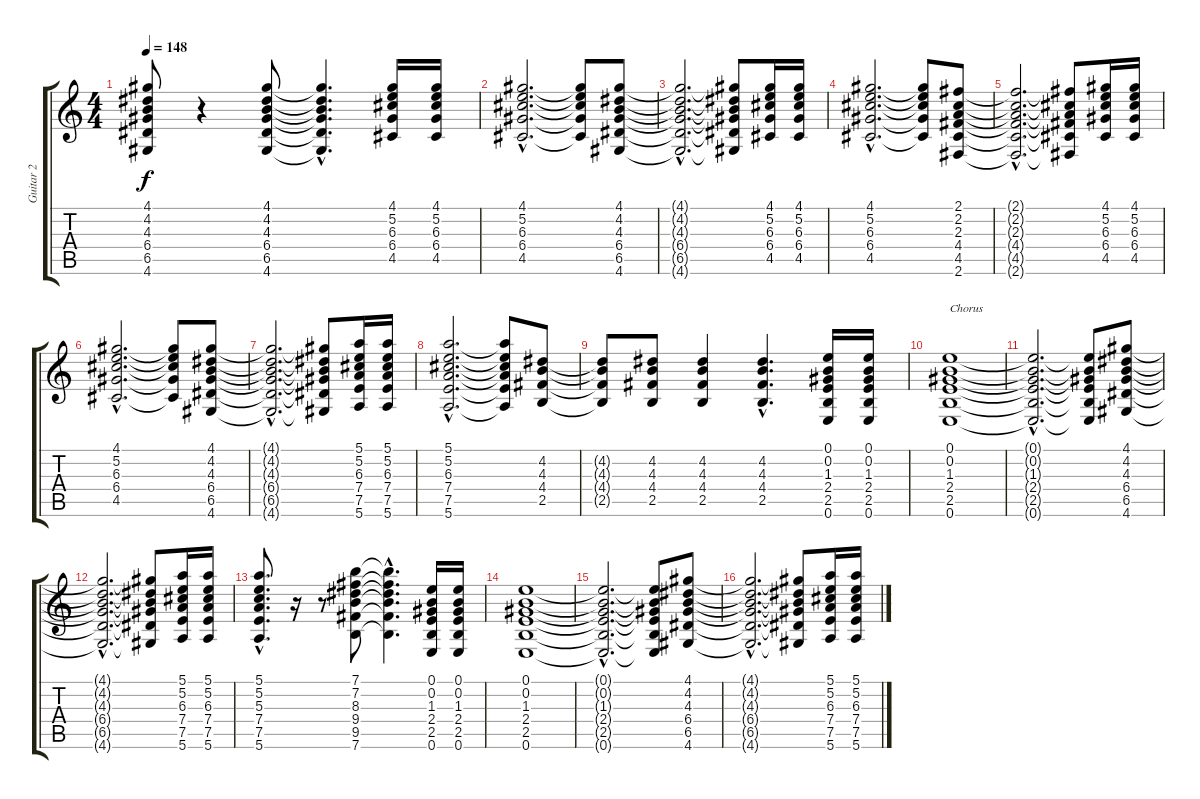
\track ("Guitar 2" "Guitar 2") {instrument overdrivenguitar}
\staff {score tabs}
\tuning (E4 B3 G3 D3 A2 E2) {hide}
\ts (4 4)
\tempo 148
\clef g2
\ks c
(4.1 4.2 4.3 6.4 6.5 4.6).8{dy f} r.4 (4.1 4.2 4.3 6.4 6.5 4.6).8 (4.1{hac t} 4.2{hac t} 4.3{hac t} 6.4{hac t} 6.5{hac t} 4.6{hac t}).4{d} (4.1 5.2 6.3 6.4 4.5).16 (4.1 5.2 6.3 6.4 4.5).16 |
(4.1{hac} 5.2{hac} 6.3{hac} 6.4{hac} 4.5{hac}).2{d} (4.1{t} 5.2{t} 6.3{t} 6.4{t} 4.5{t}).8 (4.1 4.2 4.3 6.4 6.5 4.6).8 |
(4.1{hac t} 4.2{hac t} 4.3{hac t} 6.4{hac t} 6.5{hac t} 4.6{hac t}).2{d} (4.1{t} 4.2{t} 4.3{t} 6.4{t} 6.5{t} 4.6{t}).8 (4.1 5.2 6.3 6.4 4.5).16 (4.1 5.2 6.3 6.4 4.5).16 |
(4.1{hac} 5.2{hac} 6.3{hac} 6.4{hac} 4.5{hac}).2{d} (4.1{t} 5.2{t} 6.3{t} 6.4{t} 4.5{t}).8 (2.1 2.2 2.3 4.4 4.5 2.6).8 |
(2.1{hac t} 2.2{hac t} 2.3{hac t} 4.4{hac t} 4.5{hac t} 2.6{hac t}).2{d} (2.1{t} 2.2{t} 2.3{t} 4.4{t} 4.5{t} 2.6{t}).8 (4.1 5.2 6.3 6.4 4.5).16 (4.1 5.2 6.3 6.4 4.5).16 |
(4.1{hac} 5.2{hac} 6.3{hac} 6.4{hac} 4.5{hac}).2{d} (4.1{t} 5.2{t} 6.3{t} 6.4{t} 4.5{t}).8 (4.1 4.2 4.3 6.4 6.5 4.6).8 |
(4.1{hac t} 4.2{hac t} 4.3{hac t} 6.4{hac t} 6.5{hac t} 4.6{hac t}).2{d} (4.1{t} 4.2{t} 4.3{t} 6.4{t} 6.5{t} 4.6{t}).8 (5.1 5.2 6.3 7.4 7.5 5.6).16 (5.1 5.2 6.3 7.4 7.5 5.6).16 |
(5.1{hac} 5.2{hac} 6.3{hac} 7.4{hac} 7.5{hac} 5.6{hac}).2{d} (5.1{t} 5.2{t} 6.3{t} 7.4{t} 7.5{t} 5.6{t}).8 (4.2 4.3 4.4 2.5).8 |
(4.2{t} 4.3{t} 4.4{t} 2.5{t}).8 (4.2 4.3 4.4 2.5).8 (4.2 4.3 4.4 2.5).4 (4.2{hac} 4.3{hac} 4.4{hac} 2.5{hac}).4{d} (0.1 0.2 1.3 2.4 2.5 0.6).16 (0.1 0.2 1.3 2.4 2.5 0.6).16 |
(0.1 0.2 1.3 2.4 2.5 0.6).1{txt "Chorus"} |
(0.1{hac t} 0.2{hac t} 1.3{hac t} 2.4{hac t} 2.5{hac t} 0.6{hac t}).2{d} (0.1{t} 0.2{t} 1.3{t} 2.4{t} 2.5{t} 0.6{t}).8 (4.1 4.2 4.3 6.4 6.5 4.6).8 |
(4.1{hac t} 4.2{hac t} 4.3{hac t} 6.4{hac t} 6.5{hac t} 4.6{hac t}).2{d} (4.1{t} 4.2{t} 4.3{t} 6.4{t} 6.5{t} 4.6{t}).8 (5.1 5.2 6.3 7.4 7.5 5.6).16 (5.1 5.2 6.3 7.4 7.5 5.6).16 |
(5.1{hac} 5.2{hac} 5.3{hac} 7.4{hac} 7.5{hac} 5.6{hac}).8{d} r.16 r.8 (7.1 7.2 8.3 9.4 9.5 7.6).8 (7.1{hac t} 7.2{hac t} 8.3{hac t} 9.4{hac t} 9.5{hac t} 7.6{hac t}).4{d} (0.1 0.2 1.3 2.4 2.5 0.6).16 (0.1 0.2 1.3 2.4 2.5 0.6).16 |
(0.1 0.2 1.3 2.4 2.5 0.6).1 |
(0.1{hac t} 0.2{hac t} 1.3{hac t} 2.4{hac t} 2.5{hac t} 0.6{hac t}).2{d} (0.1{t} 0.2{t} 1.3{t} 2.4{t} 2.5{t} 0.6{t}).8 (4.1 4.2 4.3 6.4 6.5 4.6).8 |
(4.1{hac t} 4.2{hac t} 4.3{hac t} 6.4{hac t} 6.5{hac t} 4.6{hac t}).2{d} (4.1{t} 4.2{t} 4.3{t} 6.4{t} 6.5{t} 4.6{t}).8 (5.1 5.2 6.3 7.4 7.5 5.6).16 (5.1 5.2 6.3 7.4 7.5 5.6).16
